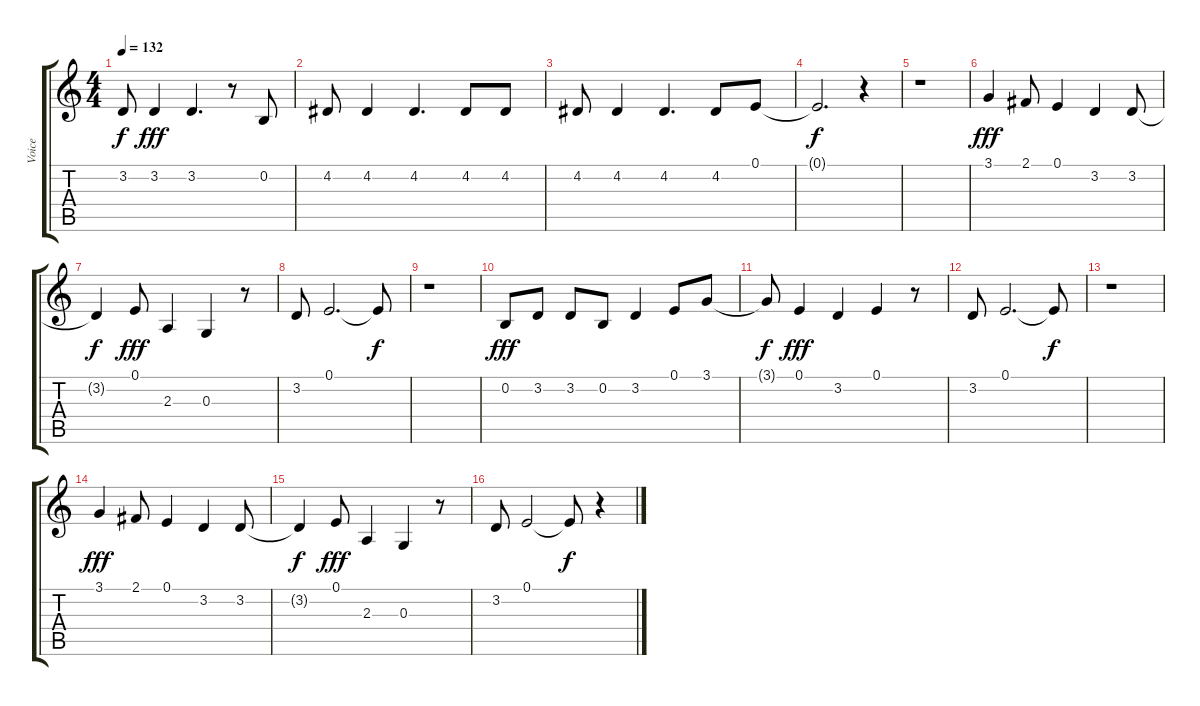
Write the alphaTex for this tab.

\track ("Voice" "Voice") {instrument altosax}
\staff {score tabs}
\tuning (E4 B3 G3 D3 A2 E2) {hide}
\ts (4 4)
\tempo 132
\clef g2
\ks c
3.2{t}.8{dy f} 3.2.4{dy fff} 3.2.4{d} r.8 0.2.8 |
4.2.8 4.2.4 4.2.4{d} 4.2.8 4.2.8 |
4.2.8 4.2.4 4.2.4{d} 4.2.8 0.1.8 |
0.1{t}.2{d dy f} r.4 |
r.1 |
3.1.4{dy fff} 2.1.8 0.1.4 3.2.4 3.2.8 |
3.2{t}.4{dy f} 0.1.8{dy fff} 2.3.4 0.3.4 r.8 |
3.2.8 0.1.2{d} 0.1{t}.8{dy f} |
r.1 |
0.2.8{dy fff} 3.2.8 3.2.8 0.2.8 3.2.4 0.1.8 3.1.8 |
3.1{t}.8{dy f} 0.1.4{dy fff} 3.2.4 0.1.4 r.8 |
3.2.8 0.1.2{d} 0.1{t}.8{dy f} |
r.1 |
3.1.4{dy fff} 2.1.8 0.1.4 3.2.4 3.2.8 |
3.2{t}.4{dy f} 0.1.8{dy fff} 2.3.4 0.3.4 r.8 |
3.2.8 0.1.2 0.1{t}.8{dy f} r.4
